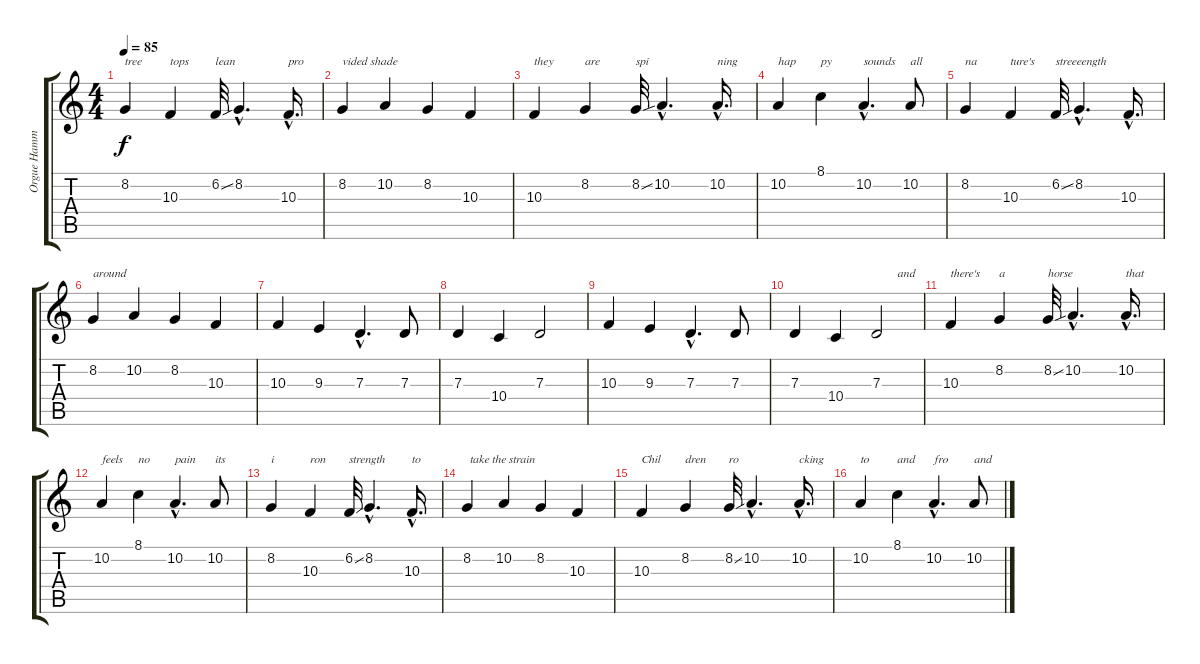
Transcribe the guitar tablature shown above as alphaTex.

\track ("Orgue Hammond" "Orgue Hamm") {instrument rockorgan}
\staff {score tabs}
\tuning (E4 B3 G3 D3 A2 E2) {hide}
\ts (4 4)
\tempo 85
\clef g2
\ks c
8.2.4{txt "tree" dy f} 10.3.4{txt "tops"} 6.2{ss}.32{txt "lean"} 8.2{hac}.4{d} 10.3{hac}.16{d txt "pro"} |
8.2.4{txt "vided shade"} 10.2.4 8.2.4 10.3.4 |
10.3.4{txt "they"} 8.2.4{txt "are"} 8.2{ss}.32{txt "spi"} 10.2{hac}.4{d} 10.2{hac}.16{d txt "ning"} |
10.2.4{txt "hap"} 8.1.4{txt "py"} 10.2{hac}.4{d txt "sounds"} 10.2.8{txt "all"} |
8.2.4{txt "na"} 10.3.4{txt "ture's"} 6.2{ss}.32{txt "streeeength"} 8.2{hac}.4{d} 10.3{hac}.16{d} |
8.2.4{txt "around"} 10.2.4 8.2.4 10.3.4 |
10.3.4 9.3.4 7.3{hac}.4{d} 7.3.8 |
7.3.4 10.4.4 7.3.2 |
10.3.4 9.3.4 7.3{hac}.4{d} 7.3.8 |
7.3.4 10.4.4 7.3.2{txt "       and"} |
10.3.4{txt "there's"} 8.2.4{txt "a"} 8.2{ss}.32{txt "horse"} 10.2{hac}.4{d} 10.2{hac}.16{d txt "that"} |
10.2.4{txt "feels"} 8.1.4{txt "no"} 10.2{hac}.4{d txt "pain"} 10.2.8{txt "its"} |
8.2.4{txt "i"} 10.3.4{txt "ron"} 6.2{ss}.32{txt "strength"} 8.2{hac}.4{d} 10.3{hac}.16{d txt "to"} |
8.2.4{txt " take the strain"} 10.2.4 8.2.4 10.3.4 |
10.3.4{txt "Chil"} 8.2.4{txt "dren"} 8.2{ss}.32{txt "ro"} 10.2{hac}.4{d} 10.2{hac}.16{d txt "cking"} |
10.2.4{txt "to"} 8.1.4{txt "and"} 10.2{hac}.4{d txt "fro"} 10.2.8{txt "and"}
